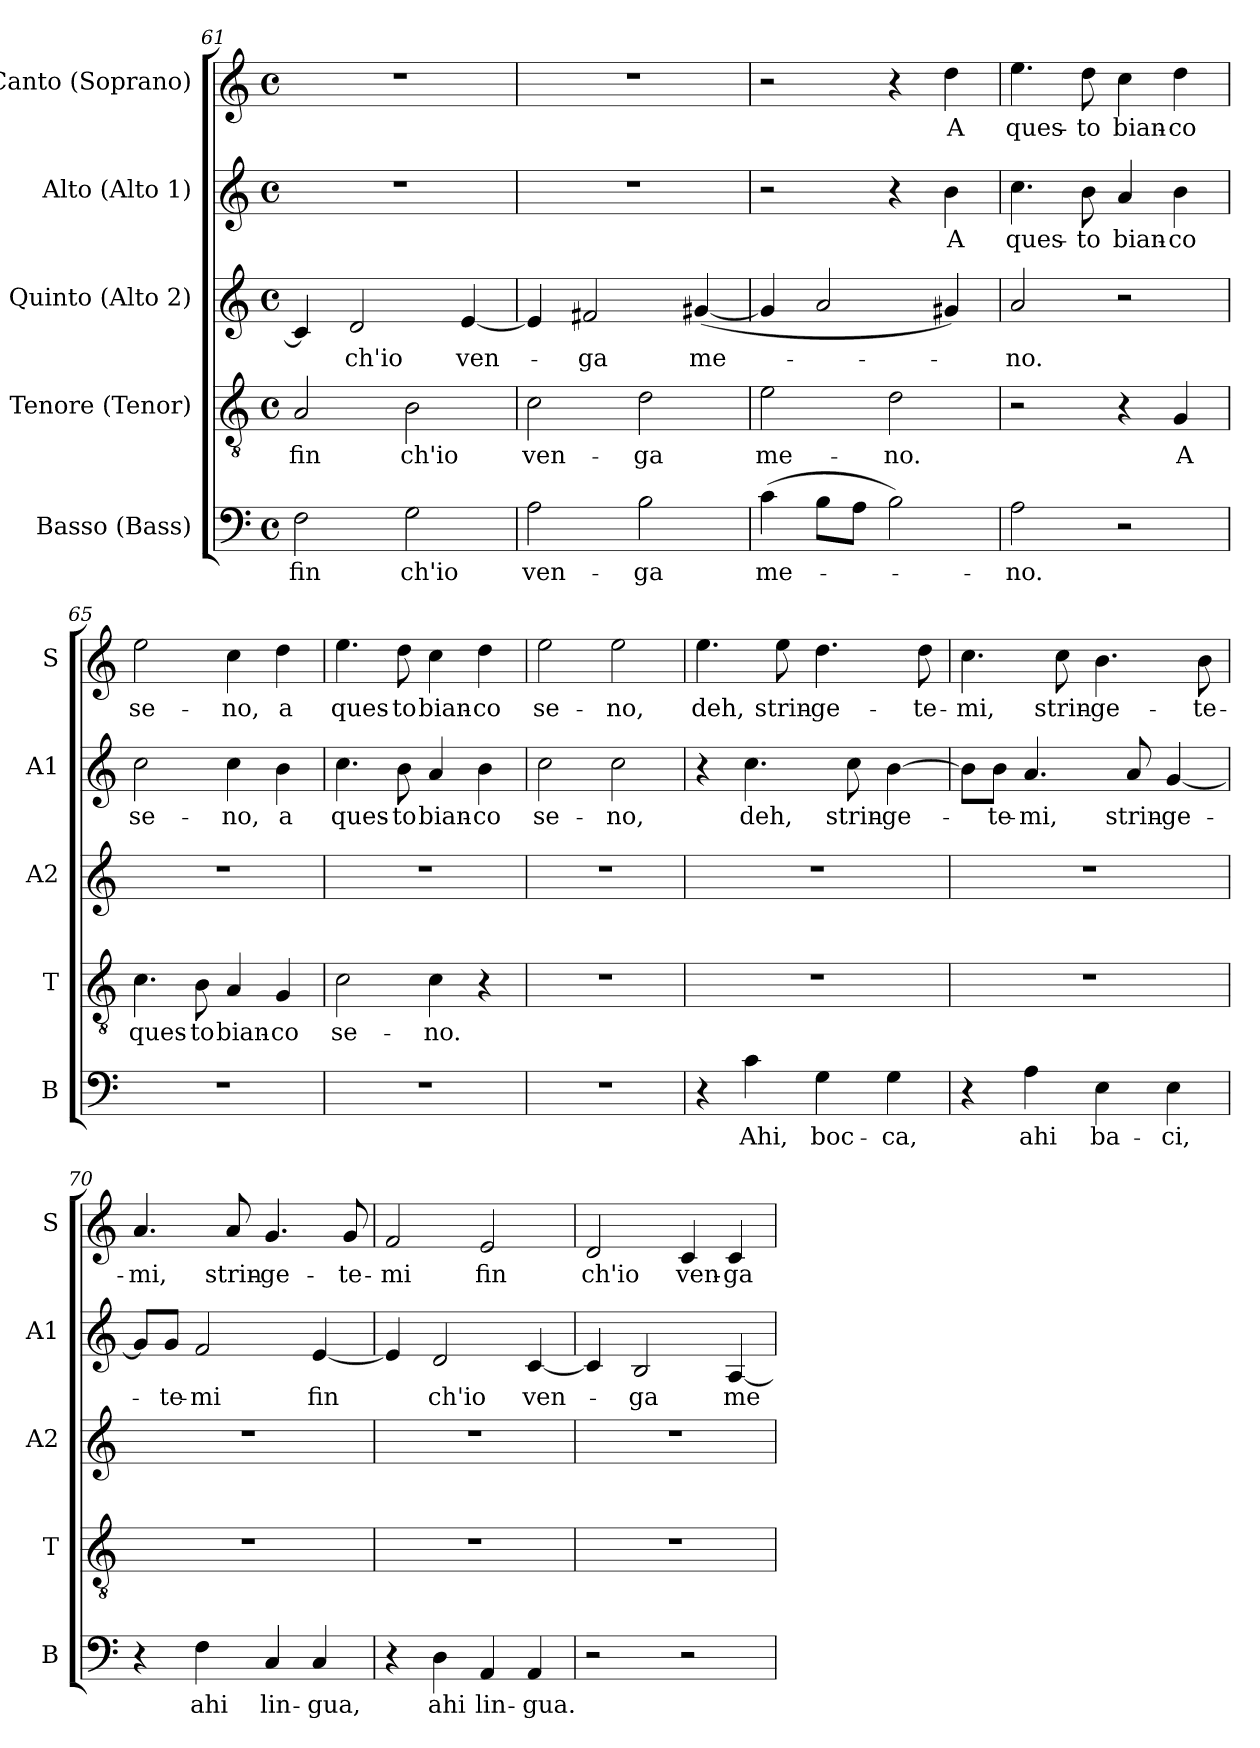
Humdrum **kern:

**kern	**text	**kern	**text	**kern	**text	**kern	**text	**kern	**text
*part5	*part5	*part4	*part4	*part3	*part3	*part2	*part2	*part1	*part1
*staff5	*staff5	*staff4	*staff4	*staff3	*staff3	*staff2	*staff2	*staff1	*staff1
*I"Basso (Bass)	*	*I"Tenore (Tenor)	*	*I"Quinto (Alto 2)	*	*I"Alto (Alto 1)	*	*I"Canto (Soprano)	*
*I'B	*	*I'T	*	*I'A2	*	*I'A1	*	*I'S	*
*clefF4	*	*clefGv2	*	*clefG2	*	*clefG2	*	*clefG2	*
*k[]	*	*k[]	*	*k[]	*	*k[]	*	*k[]	*
*M4/4	*	*M4/4	*	*M4/4	*	*M4/4	*	*M4/4	*
*met(c)	*	*met(c)	*	*met(c)	*	*met(c)	*	*met(c)	*
=61	=61	=61	=61	=61	=61	=61	=61	=61	=61
!	!LO:LY:b	!	!LO:LY:b	!	!	!	!	!	!
2F\	fin	2A/	fin	4c/]	.	1r	.	1r	.
!	!	!	!	!	!LO:LY:b	!	!	!	!
.	.	.	.	2d/	ch'io	.	.	.	.
!	!LO:LY:b	!	!LO:LY:b	!	!	!	!	!	!
2G\	ch'io	2B\	ch'io	.	.	.	.	.	.
!	!	!	!	!	!LO:LY:b	!	!	!	!
.	.	.	.	[4e/	ven-	.	.	.	.
=62	=62	=62	=62	=62	=62	=62	=62	=62	=62
!	!LO:LY:b	!	!LO:LY:b	!	!	!	!	!	!
2A\	ven-	2c\	ven-	4e/]	.	1r	.	1r	.
!	!	!	!	!	!LO:LY:b	!	!	!	!
.	.	.	.	2f#X/	-ga	.	.	.	.
!	!LO:LY:b	!	!LO:LY:b	!	!	!	!	!	!
2B\	-ga	2d\	-ga	.	.	.	.	.	.
!	!	!	!	!	!LO:LY:b	!	!	!	!
.	.	.	.	(<[4g#i/	me-	.	.	.	.
!!LO:PB:g=z
=63	=63	=63	=63	=63	=63	=63	=63	=63	=63
!	!LO:LY:b	!	!LO:LY:b	!	!	!	!	!	!
(>4c\	me-	2e\	me-	4g#/]	.	2r	.	2r	.
8B\L	.	.	.	2a/	.	.	.	.	.
8A\J	.	.	.	.	.	.	.	.	.
!	!	!	!LO:LY:b	!	!	!	!	!	!
2B\)	.	2d\	-no.	.	.	4r	.	4r	.
!	!	!	!	!	!	!	!LO:LY:b	!	!LO:LY:b
.	.	.	.	4g#X/)	.	4b\	A	4dd\	A
=64	=64	=64	=64	=64	=64	=64	=64	=64	=64
!	!LO:LY:b	!	!	!	!LO:LY:b	!	!LO:LY:b	!	!LO:LY:b
2A\	-no.	2r	.	2a/	-no.	4.cc\	ques-	4.ee\	ques-
!	!	!	!	!	!	!	!LO:LY:b	!	!LO:LY:b
.	.	.	.	.	.	8b\	-to	8dd\	-to
!	!	!	!	!	!	!	!LO:LY:b	!	!LO:LY:b
2r	.	4r	.	2r	.	4a/	bian-	4cc\	bian-
!	!	!	!LO:LY:b	!	!	!	!LO:LY:b	!	!LO:LY:b
.	.	4G/	A	.	.	4b\	-co	4dd\	-co
=65	=65	=65	=65	=65	=65	=65	=65	=65	=65
!	!	!	!LO:LY:b	!	!	!	!LO:LY:b	!	!LO:LY:b
1r	.	4.c\	ques-	1r	.	2cc\	se-	2ee\	se-
!	!	!	!LO:LY:b	!	!	!	!	!	!
.	.	8B\	-to	.	.	.	.	.	.
!	!	!	!LO:LY:b	!	!	!	!LO:LY:b	!	!LO:LY:b
.	.	4A/	bian-	.	.	4cc\	-no,	4cc\	-no,
!	!	!	!LO:LY:b	!	!	!	!LO:LY:b	!	!LO:LY:b
.	.	4G/	-co	.	.	4b\	a	4dd\	a
=66	=66	=66	=66	=66	=66	=66	=66	=66	=66
!	!	!	!LO:LY:b	!	!	!	!LO:LY:b	!	!LO:LY:b
1r	.	2c\	se-	1r	.	4.cc\	ques-	4.ee\	ques-
!	!	!	!	!	!	!	!LO:LY:b	!	!LO:LY:b
.	.	.	.	.	.	8b\	-to	8dd\	-to
!	!	!	!LO:LY:b	!	!	!	!LO:LY:b	!	!LO:LY:b
.	.	4c\	-no.	.	.	4a/	bian-	4cc\	bian-
!	!	!	!	!	!	!	!LO:LY:b	!	!LO:LY:b
.	.	4r	.	.	.	4b\	-co	4dd\	-co
=67	=67	=67	=67	=67	=67	=67	=67	=67	=67
!	!	!	!	!	!	!	!LO:LY:b	!	!LO:LY:b
1r	.	1r	.	1r	.	2cc\	se-	2ee\	se-
!	!	!	!	!	!	!	!LO:LY:b	!	!LO:LY:b
.	.	.	.	.	.	2cc\	-no,	2ee\	-no,
=68	=68	=68	=68	=68	=68	=68	=68	=68	=68
!	!	!	!	!	!	!	!	!	!LO:LY:b
4r	.	1r	.	1r	.	4r	.	4.ee\	deh,
!	!LO:LY:b	!	!	!	!	!	!LO:LY:b	!	!
4c\	Ahi,	.	.	.	.	4.cc\	deh,	.	.
!	!	!	!	!	!	!	!	!	!LO:LY:b
.	.	.	.	.	.	.	.	8ee\	strin-
!	!LO:LY:b	!	!	!	!	!	!	!	!LO:LY:b
4G\	boc-	.	.	.	.	.	.	4.dd\	-ge-
!	!	!	!	!	!	!	!LO:LY:b	!	!
.	.	.	.	.	.	8cc\	strin-	.	.
!	!LO:LY:b	!	!	!	!	!	!LO:LY:b	!	!
4G\	-ca,	.	.	.	.	[4b\	-ge-	.	.
!	!	!	!	!	!	!	!	!	!LO:LY:b
.	.	.	.	.	.	.	.	8dd\	-te-
!!LO:LB:g=z
=69	=69	=69	=69	=69	=69	=69	=69	=69	=69
!	!	!	!	!	!	!	!	!	!LO:LY:b
4r	.	1r	.	1r	.	8b\L]	.	4.cc\	-mi,
!	!	!	!	!	!	!	!LO:LY:b	!	!
.	.	.	.	.	.	8b\J	-te-	.	.
!	!LO:LY:b	!	!	!	!	!	!LO:LY:b	!	!
4A\	ahi	.	.	.	.	4.a/	-mi,	.	.
!	!	!	!	!	!	!	!	!	!LO:LY:b
.	.	.	.	.	.	.	.	8cc\	strin-
!	!LO:LY:b	!	!	!	!	!	!	!	!LO:LY:b
4E\	ba-	.	.	.	.	.	.	4.b\	-ge-
!	!	!	!	!	!	!	!LO:LY:b	!	!
.	.	.	.	.	.	8a/	strin-	.	.
!	!LO:LY:b	!	!	!	!	!	!LO:LY:b	!	!
4E\	-ci,	.	.	.	.	[4g/	-ge-	.	.
!	!	!	!	!	!	!	!	!	!LO:LY:b
.	.	.	.	.	.	.	.	8b\	-te-
=70	=70	=70	=70	=70	=70	=70	=70	=70	=70
!	!	!	!	!	!	!	!	!	!LO:LY:b
4r	.	1r	.	1r	.	8g/L]	.	4.a/	-mi,
!	!	!	!	!	!	!	!LO:LY:b	!	!
.	.	.	.	.	.	8g/J	-te-	.	.
!	!LO:LY:b	!	!	!	!	!	!LO:LY:b	!	!
4F\	ahi	.	.	.	.	2f/	-mi	.	.
!	!	!	!	!	!	!	!	!	!LO:LY:b
.	.	.	.	.	.	.	.	8a/	strin-
!	!LO:LY:b	!	!	!	!	!	!	!	!LO:LY:b
4C/	lin-	.	.	.	.	.	.	4.g/	-ge-
!	!LO:LY:b	!	!	!	!	!	!LO:LY:b	!	!
4C/	-gua,	.	.	.	.	[4e/	fin	.	.
!	!	!	!	!	!	!	!	!	!LO:LY:b
.	.	.	.	.	.	.	.	8g/	-te-
=71	=71	=71	=71	=71	=71	=71	=71	=71	=71
!	!	!	!	!	!	!	!	!	!LO:LY:b
4r	.	1r	.	1r	.	4e/]	.	2f/	-mi
!	!LO:LY:b	!	!	!	!	!	!LO:LY:b	!	!
4D\	ahi	.	.	.	.	2d/	ch'io	.	.
!	!LO:LY:b	!	!	!	!	!	!	!	!LO:LY:b
4AA/	lin-	.	.	.	.	.	.	2e/	fin
!	!LO:LY:b	!	!	!	!	!	!LO:LY:b	!	!
4AA/	-gua.	.	.	.	.	[4c/	ven-	.	.
=72	=72	=72	=72	=72	=72	=72	=72	=72	=72
!	!	!	!	!	!	!	!	!	!LO:LY:b
2r	.	1r	.	1r	.	4c/]	.	2d/	ch'io
!	!	!	!	!	!	!	!LO:LY:b	!	!
.	.	.	.	.	.	2B/	-ga	.	.
!	!	!	!	!	!	!	!	!	!LO:LY:b
2r	.	.	.	.	.	.	.	4c/	ven-
!	!	!	!	!	!	!	!LO:LY:b	!	!LO:LY:b
.	.	.	.	.	.	[4A/	me-	4c/	-ga
=	=	=	=	=	=	=	=	=	=
*-	*-	*-	*-	*-	*-	*-	*-	*-	*-
